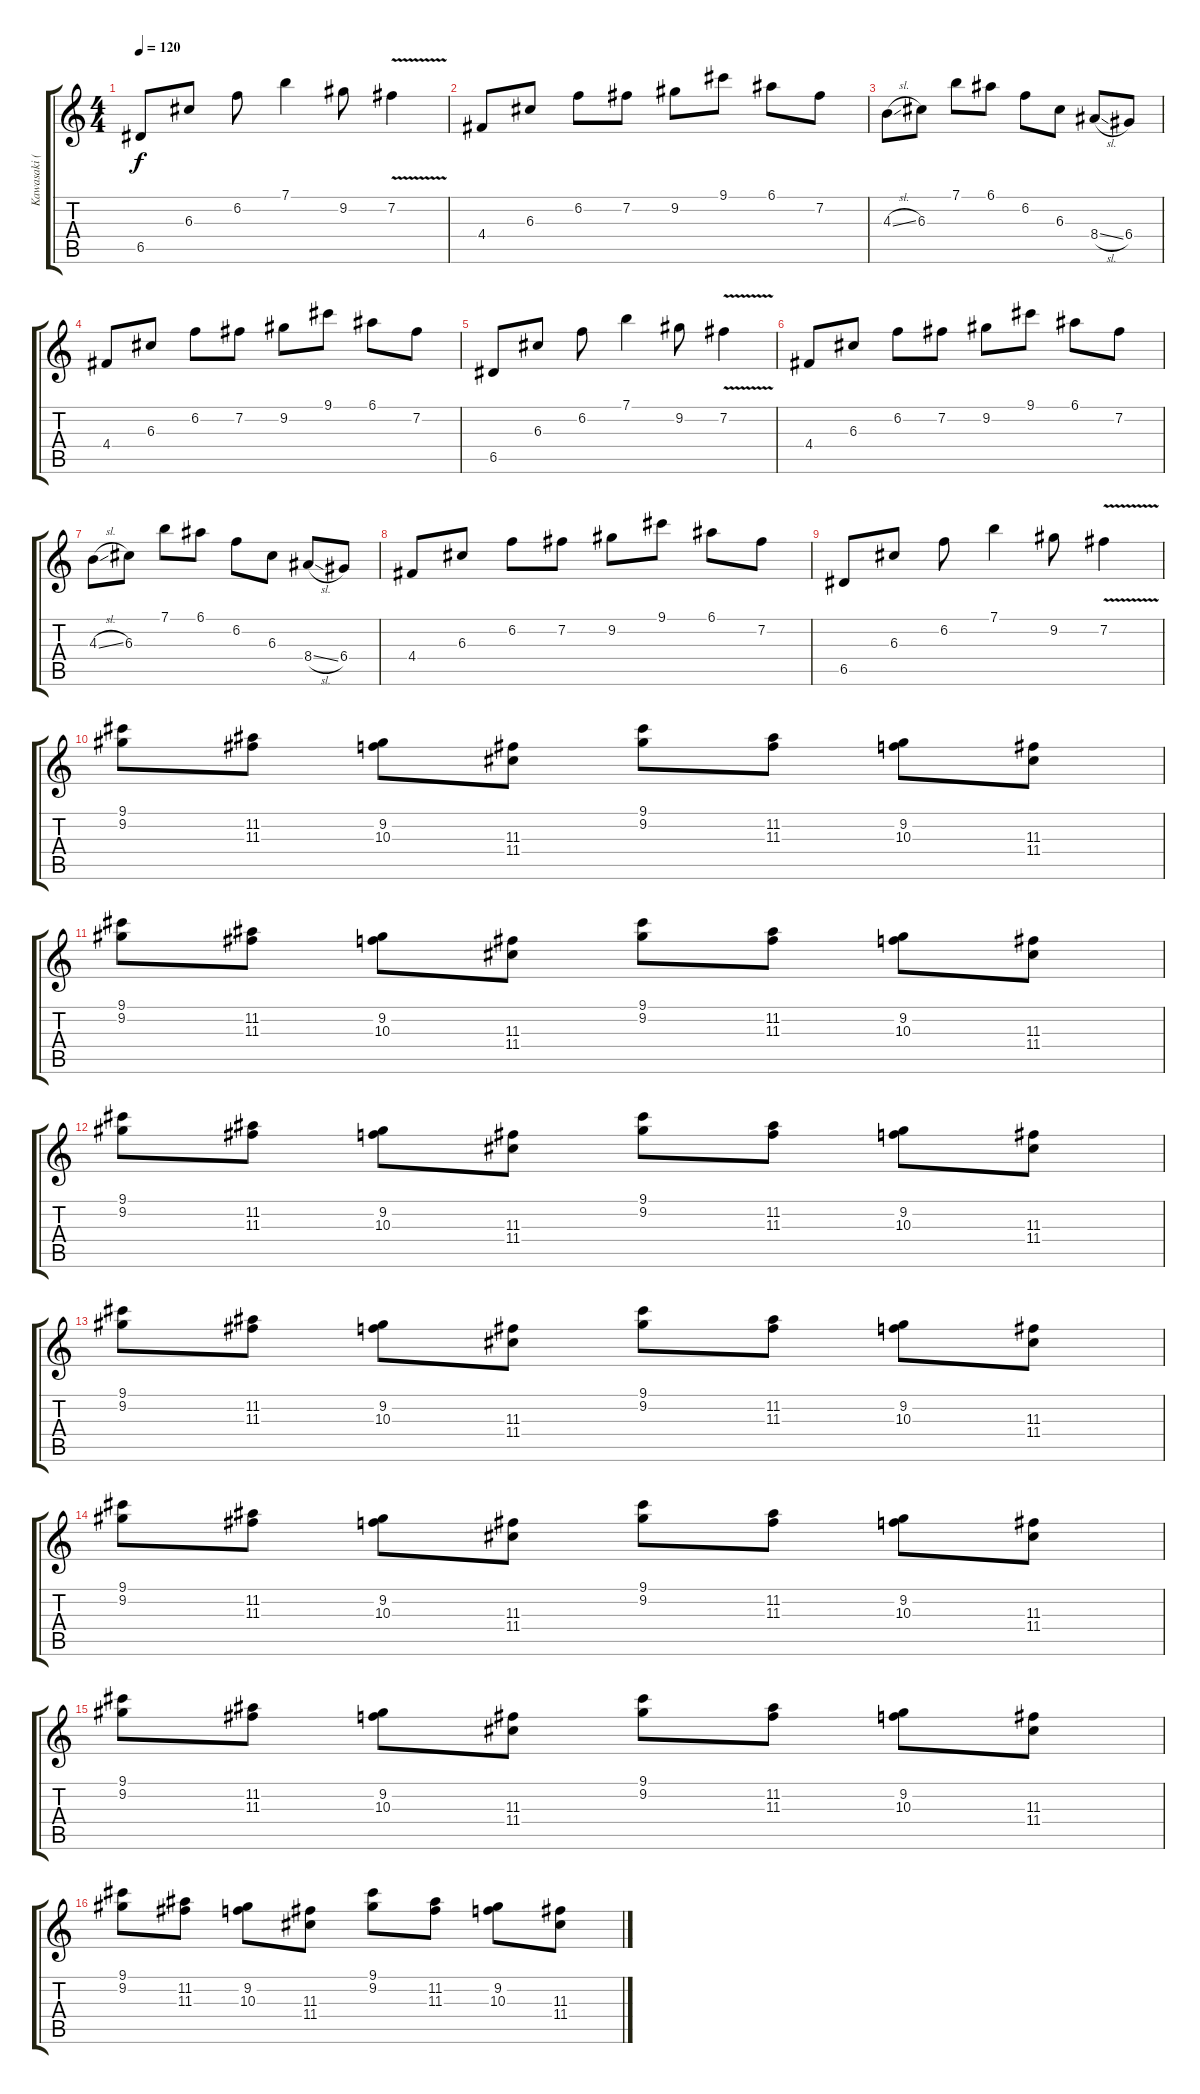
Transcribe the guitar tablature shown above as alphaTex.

\track ("Kawasaki ( Lead Guitar )" "Kawasaki (") {instrument electricguitarjazz}
\staff {score tabs}
\tuning (E4 B3 G3 D3 A2 E2) {hide}
\ts (4 4)
\tempo 120
\clef g2
\ks c
6.5.8{dy f} 6.3.8 6.2.8 7.1.4 9.2.8 7.2{v}.4 |
4.4.8 6.3.8 6.2.8 7.2.8 9.2.8 9.1.8 6.1.8 7.2.8 |
4.3{sl}.8 6.3.8 7.1.8 6.1.8 6.2.8 6.3.8 8.4{sl}.8 6.4.8 |
4.4.8 6.3.8 6.2.8 7.2.8 9.2.8 9.1.8 6.1.8 7.2.8 |
6.5.8 6.3.8 6.2.8 7.1.4 9.2.8 7.2{v}.4 |
4.4.8 6.3.8 6.2.8 7.2.8 9.2.8 9.1.8 6.1.8 7.2.8 |
4.3{sl}.8 6.3.8 7.1.8 6.1.8 6.2.8 6.3.8 8.4{sl}.8 6.4.8 |
4.4.8 6.3.8 6.2.8 7.2.8 9.2.8 9.1.8 6.1.8 7.2.8 |
6.5.8 6.3.8 6.2.8 7.1.4 9.2.8 7.2{v}.4 |
(9.1 9.2).8 (11.2 11.3).8 (9.2 10.3).8 (11.3 11.4).8 (9.1 9.2).8 (11.2 11.3).8 (9.2 10.3).8 (11.3 11.4).8 |
(9.1 9.2).8 (11.2 11.3).8 (9.2 10.3).8 (11.3 11.4).8 (9.1 9.2).8 (11.2 11.3).8 (9.2 10.3).8 (11.3 11.4).8 |
(9.1 9.2).8 (11.2 11.3).8 (9.2 10.3).8 (11.3 11.4).8 (9.1 9.2).8 (11.2 11.3).8 (9.2 10.3).8 (11.3 11.4).8 |
(9.1 9.2).8 (11.2 11.3).8 (9.2 10.3).8 (11.3 11.4).8 (9.1 9.2).8 (11.2 11.3).8 (9.2 10.3).8 (11.3 11.4).8 |
(9.1 9.2).8 (11.2 11.3).8 (9.2 10.3).8 (11.3 11.4).8 (9.1 9.2).8 (11.2 11.3).8 (9.2 10.3).8 (11.3 11.4).8 |
(9.1 9.2).8 (11.2 11.3).8 (9.2 10.3).8 (11.3 11.4).8 (9.1 9.2).8 (11.2 11.3).8 (9.2 10.3).8 (11.3 11.4).8 |
(9.1 9.2).8 (11.2 11.3).8 (9.2 10.3).8 (11.3 11.4).8 (9.1 9.2).8 (11.2 11.3).8 (9.2 10.3).8 (11.3 11.4).8
